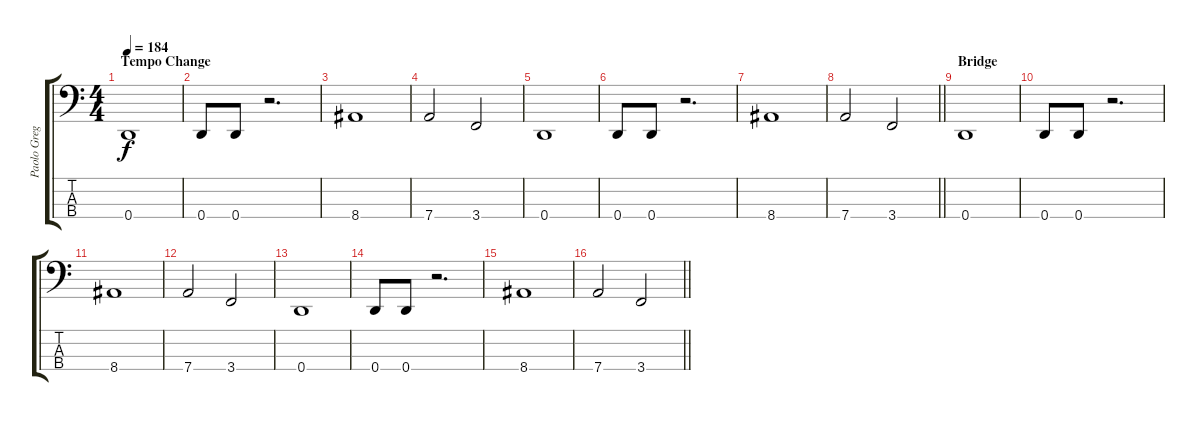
\track ("Paolo Gregoletto" "Paolo Greg") {instrument electricbassfinger}
\staff {score tabs}
\tuning (G2 D2 A1 D1) {hide}
\ts (4 4)
\section ("" "Tempo Change")
\tempo 184
\clef f4
\ks c
0.4.1{dy f} |
0.4.8 0.4.8 r.2{d} |
8.4.1 |
7.4.2 3.4.2 |
0.4.1 |
0.4.8 0.4.8 r.2{d} |
8.4.1 |
\barLineRight lightlight
7.4.2 3.4.2 |
\section ("" "Bridge")
0.4.1{volume 16} |
0.4.8 0.4.8 r.2{d} |
8.4.1 |
7.4.2 3.4.2 |
0.4.1 |
0.4.8 0.4.8 r.2{d} |
8.4.1 |
\barLineRight lightlight
7.4.2 3.4.2
